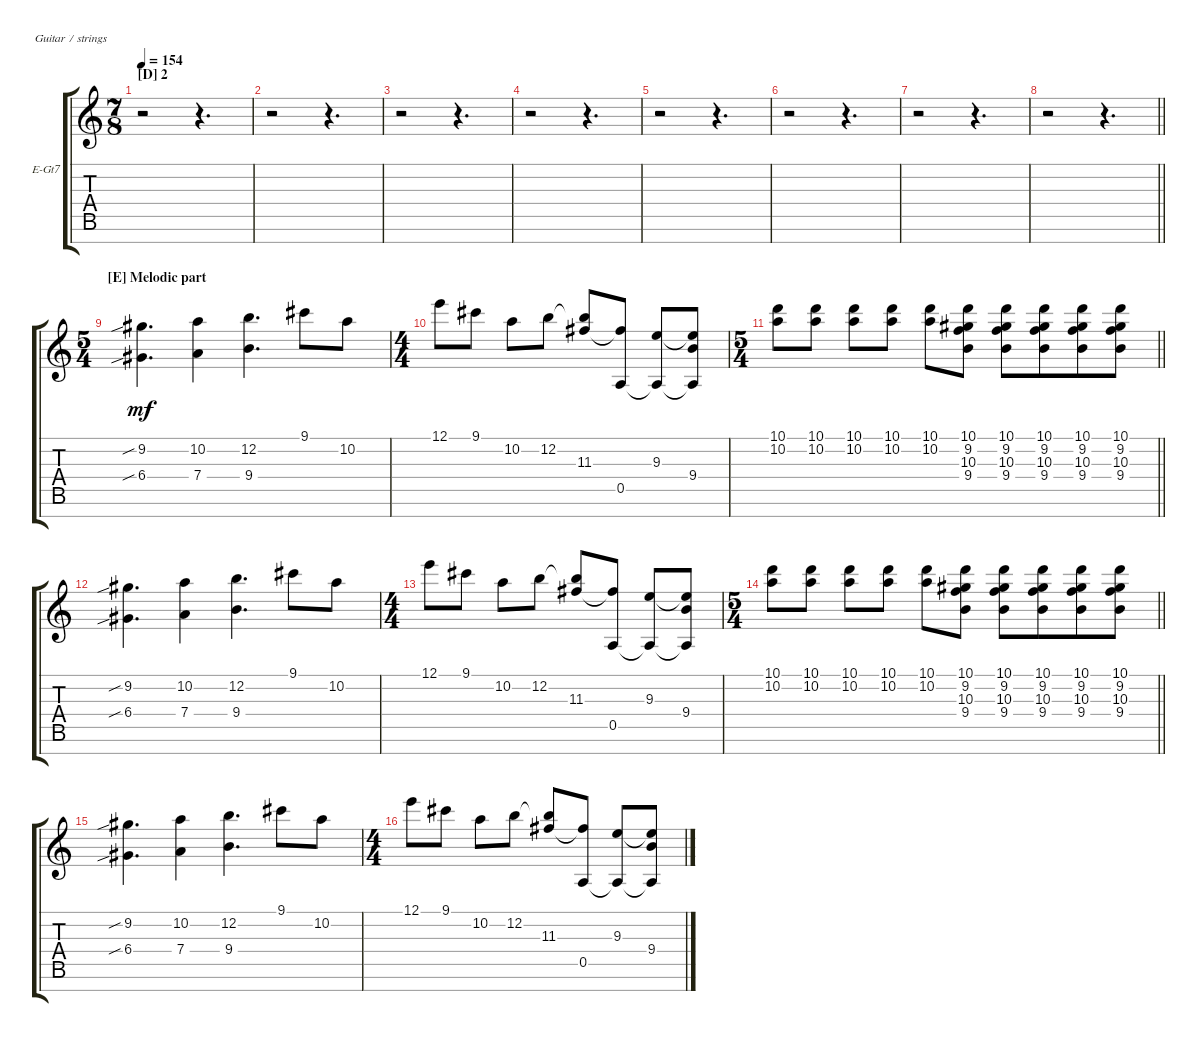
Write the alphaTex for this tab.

\bracketExtendMode groupsimilarinstruments
\firstSystemTrackNameOrientation horizontal
\otherSystemsTrackNameOrientation horizontal
\track ("Tosin Abasi - Lead" "E-Gt7") {instrument distortionguitar}
\staff {score tabs}
\tuning (E4 B3 G3 D3 A2 E2 B1)
\ts (7 8)
\section ("D" "2")
\tempo 154
\clef g2
\ks c
r.2{dy mf} r.4{d} |
r.2 r.4{d} |
r.2 r.4{d} |
r.2 r.4{d} |
r.2 r.4{d} |
r.2 r.4{d} |
r.2 r.4{d} |
\barLineRight lightlight
r.2 r.4{d} |
\ts (5 4)
\beaming (8 2 2 2 4)
\section ("E" "Melodic part")
(9.2{sib} 6.4{sib}).4{d} (10.2 7.4).4 (12.2 9.4).4{d} 9.1.8 10.2.8 |
\ts (4 4)
\beaming (8 2 2 2 2)
12.1.8 9.1.8 10.2.8 12.2.8 (12.2{t} 11.3).8 (0.5 11.3{t}).8 (9.3 0.5{t}).8 (9.4 0.5{t} 9.3{t}).8 |
\ts (5 4)
\beaming (8 2 2 2 4)
\barLineRight lightlight
(10.1 10.2).8 (10.1 10.2).8 (10.1 10.2).8 (10.1 10.2).8 (10.1 10.2).8 (10.1 9.2 10.3 9.4).8 (10.1 9.2 10.3 9.4).8 (10.1 9.2 10.3 9.4).8 (10.1 9.2 10.3 9.4).8 (10.1 9.2 10.3 9.4).8 |
\section ("" "")
(9.2{sib} 6.4{sib}).4{d} (10.2 7.4).4 (12.2 9.4).4{d} 9.1.8 10.2.8 |
\ts (4 4)
\beaming (8 2 2 2 2)
12.1.8 9.1.8 10.2.8 12.2.8 (12.2{t} 11.3).8 (0.5 11.3{t}).8 (9.3 0.5{t}).8 (9.4 0.5{t} 9.3{t}).8 |
\ts (5 4)
\beaming (8 2 2 2 4)
\barLineRight lightlight
(10.1 10.2).8 (10.1 10.2).8 (10.1 10.2).8 (10.1 10.2).8 (10.1 10.2).8 (10.1 9.2 10.3 9.4).8 (10.1 9.2 10.3 9.4).8 (10.1 9.2 10.3 9.4).8 (10.1 9.2 10.3 9.4).8 (10.1 9.2 10.3 9.4).8 |
\section ("" "")
(9.2{sib} 6.4{sib}).4{d} (10.2 7.4).4 (12.2 9.4).4{d} 9.1.8 10.2.8 |
\ts (4 4)
\beaming (8 2 2 2 2)
12.1.8 9.1.8 10.2.8 12.2.8 (12.2{t} 11.3).8 (0.5 11.3{t}).8 (9.3 0.5{t}).8 (9.4 0.5{t} 9.3{t}).8
